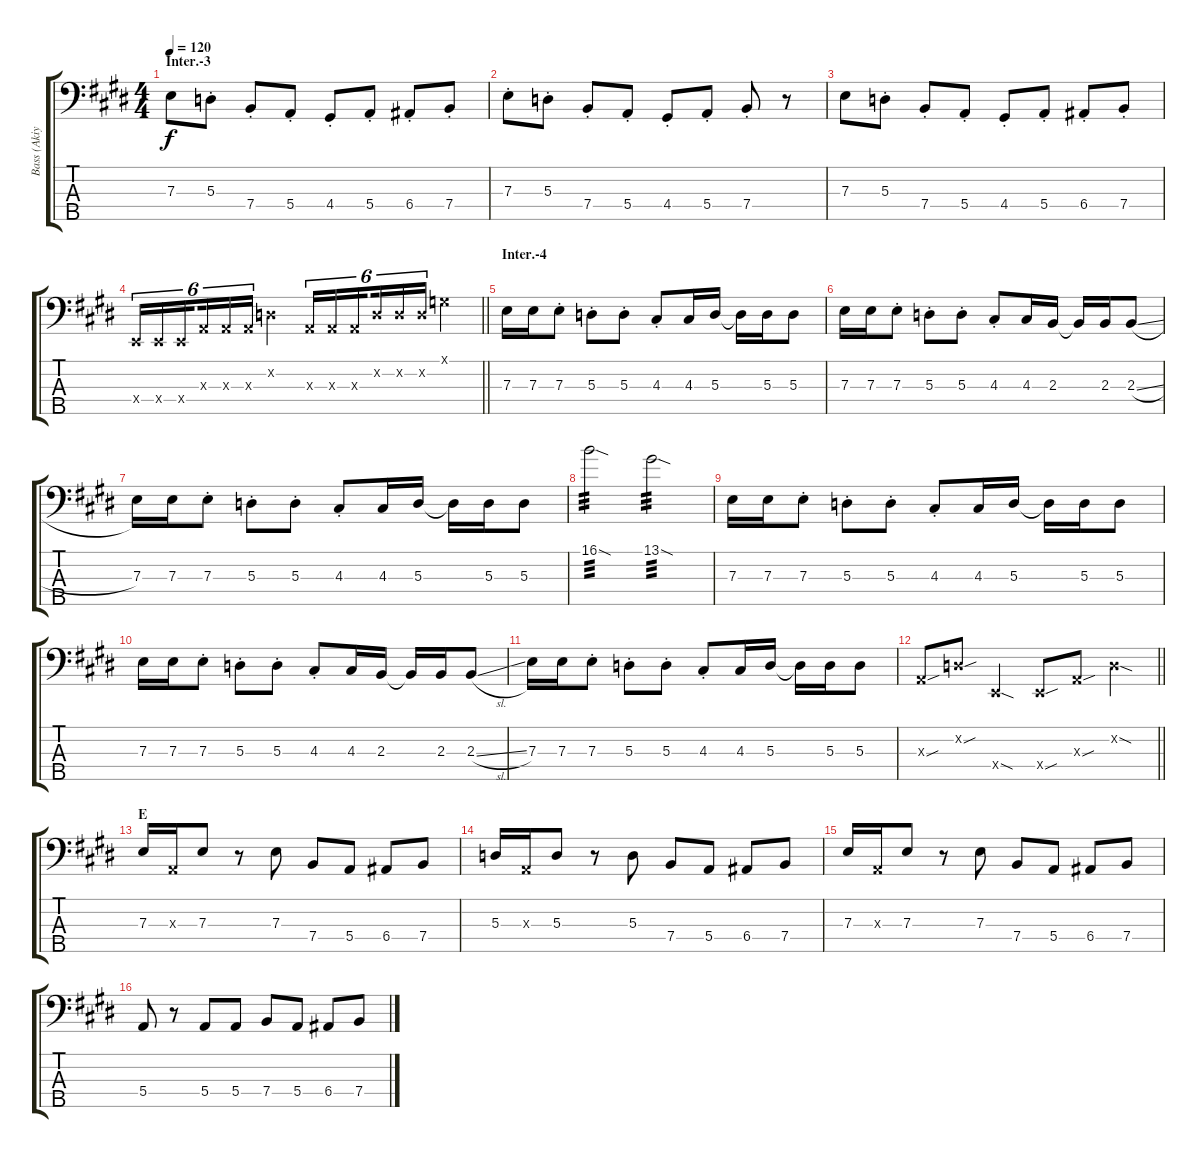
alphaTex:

\track ("Bass (Akiyama Mio)" "Bass (Akiy") {instrument electricbassfinger}
\staff {score tabs}
\tuning (G2 D2 A1 E1 B0) {hide}
\ts (4 4)
\section ("" "Inter.-3")
\tempo 120
\clef f4
\ks e
7.3.8{dy f} 5.3{st}.8 7.4{st}.8 5.4{st}.8 4.4{st}.8 5.4{st}.8 6.4{st}.8 7.4{st}.8 |
7.3{st}.8 5.3{st}.8 7.4{st}.8 5.4{st}.8 4.4{st}.8 5.4{st}.8 7.4{st}.8 r.8 |
7.3.8 5.3{st}.8 7.4{st}.8 5.4{st}.8 4.4{st}.8 5.4{st}.8 6.4{st}.8 7.4{st}.8 |
\barLineRight lightlight
0.4{x}.16{tu (6 4)} 0.4{x}.16{tu (6 4)} 0.4{x}.16{tu (6 4) beam splitsecondary} 0.3{x}.16{tu (6 4)} 0.3{x}.16{tu (6 4)} 0.3{x}.16{tu (6 4)} 0.2{x}.4 0.3{x}.16{tu (6 4)} 0.3{x}.16{tu (6 4)} 0.3{x}.16{tu (6 4) beam splitsecondary} 0.2{x}.16{tu (6 4)} 0.2{x}.16{tu (6 4)} 0.2{x}.16{tu (6 4)} 0.1{x}.4 |
\section ("" "Inter.-4")
7.3.16 7.3.16 7.3{st}.8 5.3{st}.8 5.3{st}.8 4.3{st}.8 4.3.16 5.3.16 5.3{t}.16 5.3.16 5.3.8 |
7.3.16 7.3.16 7.3{st}.8 5.3{st}.8 5.3{st}.8 4.3{st}.8 4.3.16 2.3.16 2.3{t}.16 2.3.16 2.3{sl}.8 |
7.3.16 7.3.16 7.3{st}.8 5.3{st}.8 5.3{st}.8 4.3{st}.8 4.3.16 5.3.16 5.3{t}.16 5.3.16 5.3.8 |
16.1{sod}.2{tp 3} 13.1{sod}.2{tp 3} |
7.3.16 7.3.16 7.3{st}.8 5.3{st}.8 5.3{st}.8 4.3{st}.8 4.3.16 5.3.16 5.3{t}.16 5.3.16 5.3.8 |
7.3.16 7.3.16 7.3{st}.8 5.3{st}.8 5.3{st}.8 4.3{st}.8 4.3.16 2.3.16 2.3{t}.16 2.3.16 2.3{sl}.8 |
7.3.16 7.3.16 7.3{st}.8 5.3{st}.8 5.3{st}.8 4.3{st}.8 4.3.16 5.3.16 5.3{t}.16 5.3.16 5.3.8 |
\barLineRight lightlight
0.3{sou x}.8 0.2{sou x}.8 0.4{sod x}.4 0.4{sou x}.8 0.3{sou x}.8 0.2{sod x}.4 |
\section ("" "E")
7.3.16 0.3{x}.16 7.3.8 r.8 7.3.8 7.4.8 5.4.8 6.4.8 7.4.8 |
5.3.16 0.3{x}.16 5.3.8 r.8 5.3.8 7.4.8 5.4.8 6.4.8 7.4.8 |
7.3.16 0.3{x}.16 7.3.8 r.8 7.3.8 7.4.8 5.4.8 6.4.8 7.4.8 |
5.4.8 r.8 5.4.8 5.4.8 7.4.8 5.4.8 6.4.8 7.4.8
